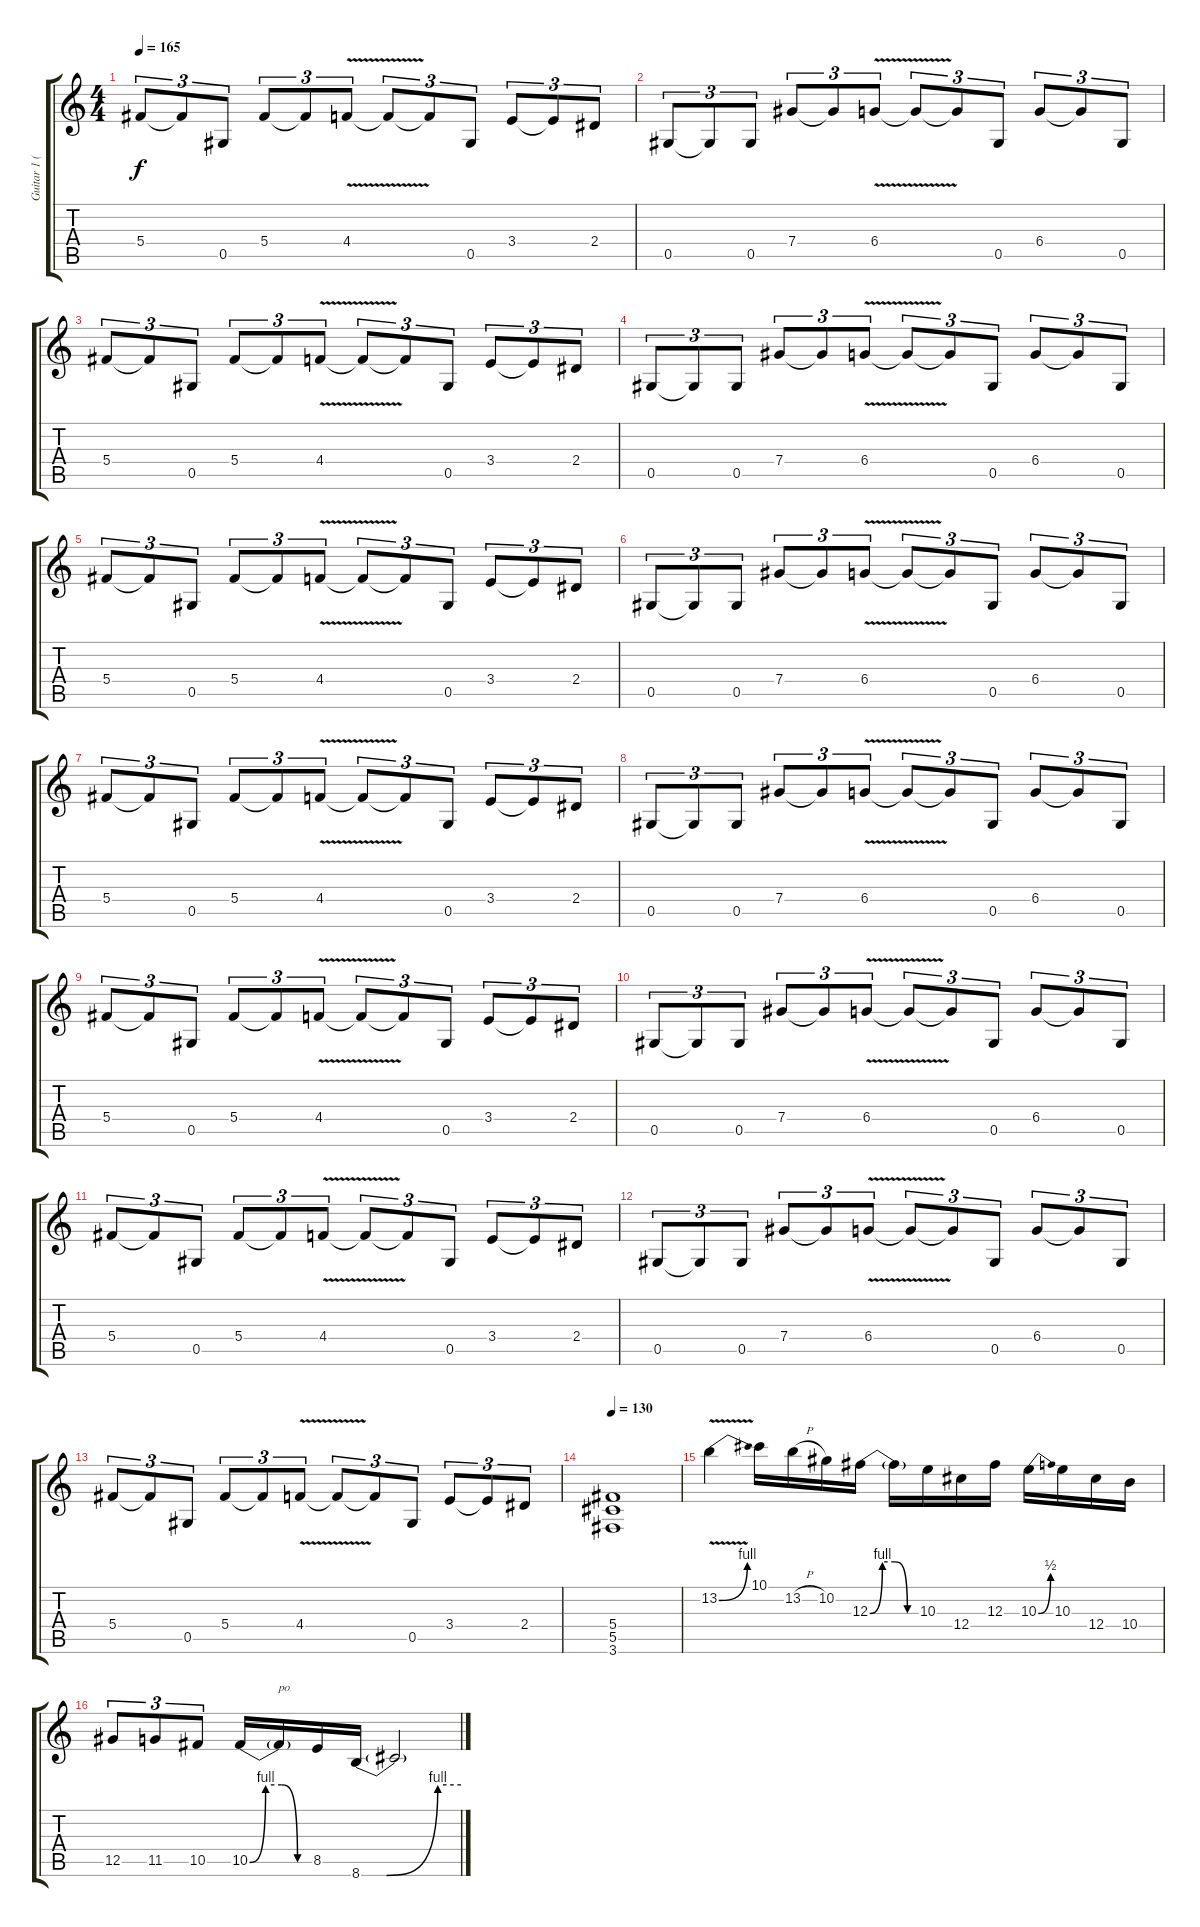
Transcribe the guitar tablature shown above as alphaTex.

\track ("Guitar 1 (Slash)" "Guitar 1 (") {instrument overdrivenguitar}
\staff {score tabs}
\tuning (Eb4 Bb3 Gb3 Db3 Ab2 Eb2) {hide}
\ts (4 4)
\tempo 165
\clef g2
\ks c
5.4.8{tu (3 2) dy f} 5.4{t}.8{tu (3 2)} 0.5.8{tu (3 2)} 5.4.8{tu (3 2)} 5.4{t}.8{tu (3 2)} 4.4{v}.8{tu (3 2)} 4.4{t}.8{tu (3 2)} 4.4{t}.8{tu (3 2)} 0.5.8{tu (3 2)} 3.4.8{tu (3 2)} 3.4{t}.8{tu (3 2)} 2.4.8{tu (3 2)} |
0.5.8{tu (3 2)} 0.5{t}.8{tu (3 2)} 0.5.8{tu (3 2)} 7.4.8{tu (3 2)} 7.4{t}.8{tu (3 2)} 6.4{v}.8{tu (3 2)} 6.4{t}.8{tu (3 2)} 6.4{t}.8{tu (3 2)} 0.5.8{tu (3 2)} 6.4.8{tu (3 2)} 6.4{t}.8{tu (3 2)} 0.5.8{tu (3 2)} |
5.4.8{tu (3 2)} 5.4{t}.8{tu (3 2)} 0.5.8{tu (3 2)} 5.4.8{tu (3 2)} 5.4{t}.8{tu (3 2)} 4.4{v}.8{tu (3 2)} 4.4{t}.8{tu (3 2)} 4.4{t}.8{tu (3 2)} 0.5.8{tu (3 2)} 3.4.8{tu (3 2)} 3.4{t}.8{tu (3 2)} 2.4.8{tu (3 2)} |
0.5.8{tu (3 2)} 0.5{t}.8{tu (3 2)} 0.5.8{tu (3 2)} 7.4.8{tu (3 2)} 7.4{t}.8{tu (3 2)} 6.4{v}.8{tu (3 2)} 6.4{t}.8{tu (3 2)} 6.4{t}.8{tu (3 2)} 0.5.8{tu (3 2)} 6.4.8{tu (3 2)} 6.4{t}.8{tu (3 2)} 0.5.8{tu (3 2)} |
5.4.8{tu (3 2)} 5.4{t}.8{tu (3 2)} 0.5.8{tu (3 2)} 5.4.8{tu (3 2)} 5.4{t}.8{tu (3 2)} 4.4{v}.8{tu (3 2)} 4.4{t}.8{tu (3 2)} 4.4{t}.8{tu (3 2)} 0.5.8{tu (3 2)} 3.4.8{tu (3 2)} 3.4{t}.8{tu (3 2)} 2.4.8{tu (3 2)} |
0.5.8{tu (3 2)} 0.5{t}.8{tu (3 2)} 0.5.8{tu (3 2)} 7.4.8{tu (3 2)} 7.4{t}.8{tu (3 2)} 6.4{v}.8{tu (3 2)} 6.4{t}.8{tu (3 2)} 6.4{t}.8{tu (3 2)} 0.5.8{tu (3 2)} 6.4.8{tu (3 2)} 6.4{t}.8{tu (3 2)} 0.5.8{tu (3 2)} |
5.4.8{tu (3 2)} 5.4{t}.8{tu (3 2)} 0.5.8{tu (3 2)} 5.4.8{tu (3 2)} 5.4{t}.8{tu (3 2)} 4.4{v}.8{tu (3 2)} 4.4{t}.8{tu (3 2)} 4.4{t}.8{tu (3 2)} 0.5.8{tu (3 2)} 3.4.8{tu (3 2)} 3.4{t}.8{tu (3 2)} 2.4.8{tu (3 2)} |
0.5.8{tu (3 2)} 0.5{t}.8{tu (3 2)} 0.5.8{tu (3 2)} 7.4.8{tu (3 2)} 7.4{t}.8{tu (3 2)} 6.4{v}.8{tu (3 2)} 6.4{t}.8{tu (3 2)} 6.4{t}.8{tu (3 2)} 0.5.8{tu (3 2)} 6.4.8{tu (3 2)} 6.4{t}.8{tu (3 2)} 0.5.8{tu (3 2)} |
5.4.8{tu (3 2)} 5.4{t}.8{tu (3 2)} 0.5.8{tu (3 2)} 5.4.8{tu (3 2)} 5.4{t}.8{tu (3 2)} 4.4{v}.8{tu (3 2)} 4.4{t}.8{tu (3 2)} 4.4{t}.8{tu (3 2)} 0.5.8{tu (3 2)} 3.4.8{tu (3 2)} 3.4{t}.8{tu (3 2)} 2.4.8{tu (3 2)} |
0.5.8{tu (3 2)} 0.5{t}.8{tu (3 2)} 0.5.8{tu (3 2)} 7.4.8{tu (3 2)} 7.4{t}.8{tu (3 2)} 6.4{v}.8{tu (3 2)} 6.4{t}.8{tu (3 2)} 6.4{t}.8{tu (3 2)} 0.5.8{tu (3 2)} 6.4.8{tu (3 2)} 6.4{t}.8{tu (3 2)} 0.5.8{tu (3 2)} |
5.4.8{tu (3 2)} 5.4{t}.8{tu (3 2)} 0.5.8{tu (3 2)} 5.4.8{tu (3 2)} 5.4{t}.8{tu (3 2)} 4.4{v}.8{tu (3 2)} 4.4{t}.8{tu (3 2)} 4.4{t}.8{tu (3 2)} 0.5.8{tu (3 2)} 3.4.8{tu (3 2)} 3.4{t}.8{tu (3 2)} 2.4.8{tu (3 2)} |
0.5.8{tu (3 2)} 0.5{t}.8{tu (3 2)} 0.5.8{tu (3 2)} 7.4.8{tu (3 2)} 7.4{t}.8{tu (3 2)} 6.4{v}.8{tu (3 2)} 6.4{t}.8{tu (3 2)} 6.4{t}.8{tu (3 2)} 0.5.8{tu (3 2)} 6.4.8{tu (3 2)} 6.4{t}.8{tu (3 2)} 0.5.8{tu (3 2)} |
5.4.8{tu (3 2)} 5.4{t}.8{tu (3 2)} 0.5.8{tu (3 2)} 5.4.8{tu (3 2)} 5.4{t}.8{tu (3 2)} 4.4{v}.8{tu (3 2)} 4.4{t}.8{tu (3 2)} 4.4{t}.8{tu (3 2)} 0.5.8{tu (3 2)} 3.4.8{tu (3 2)} 3.4{t}.8{tu (3 2)} 2.4.8{tu (3 2)} |
\tempo 130
(5.4 5.5 3.6).1 |
13.2{be (bend 0 0 60 4) v}.4 10.1.16 13.2{h}.16 10.2.16 12.3{be (custom 0 0 15 4 30 4 45 0 60 0)}.16 12.3{t}.16 10.3.16 12.4.16 12.3.16 10.3{be (bend 0 0 60 2)}.16 10.3.16 12.4.16 10.4.16 |
12.5.8{tu (3 2)} 11.5.8{tu (3 2)} 10.5.8{tu (3 2)} 10.5{be (custom 0 0 15 4 30 4 45 0 60 0)}.16 10.5{t}.16{txt "po"} 8.5.16 8.6{be (custom 0 0 15 0 46 4 60 4)}.16 8.6{t}.2
